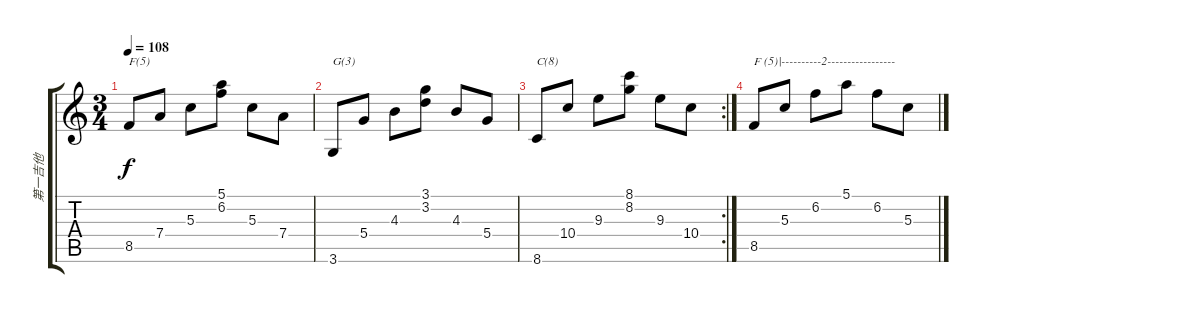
\track ("第一吉他" "第一吉他") {instrument acousticguitarnylon}
\staff {score tabs}
\tuning (E4 B3 G3 D3 A2 E2) {hide}
\ts (3 4)
\tempo 108
\clef g2
\ks c
8.5.8{txt "F(5)" dy f} 7.4.8 5.3.8 (5.1 6.2).8 5.3.8 7.4.8 |
3.6.8{txt "G(3)"} 5.4.8 4.3.8 (3.1 3.2).8 4.3.8 5.4.8 |
\rc 2
8.6.8{txt "C(8)"} 10.4.8 9.3.8 (8.1 8.2).8 9.3.8 10.4.8 |
8.5.8{txt "F (5)|----------2-----------------"} 5.3.8 6.2.8 5.1.8 6.2.8 5.3.8
